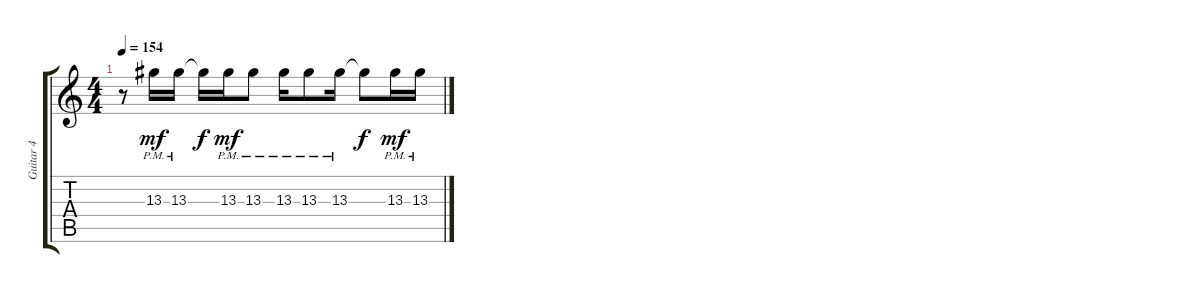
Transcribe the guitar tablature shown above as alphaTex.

\track ("Guitar 4" "Guitar 4") {instrument distortionguitar}
\staff {score tabs}
\tuning (E4 B3 G3 D3 A2 D2) {hide}
\ts (4 4)
\tempo 154
\clef g2
\ks c
r.8{dy f} 13.3{pm}.16{dy mf} 13.3{pm}.16 13.3{t}.16{dy f} 13.3{pm}.16{dy mf} 13.3{pm}.8 13.3{pm}.16 13.3{pm}.8 13.3{pm}.16 13.3{t}.8{dy f} 13.3{pm}.16{dy mf} 13.3{pm}.16
